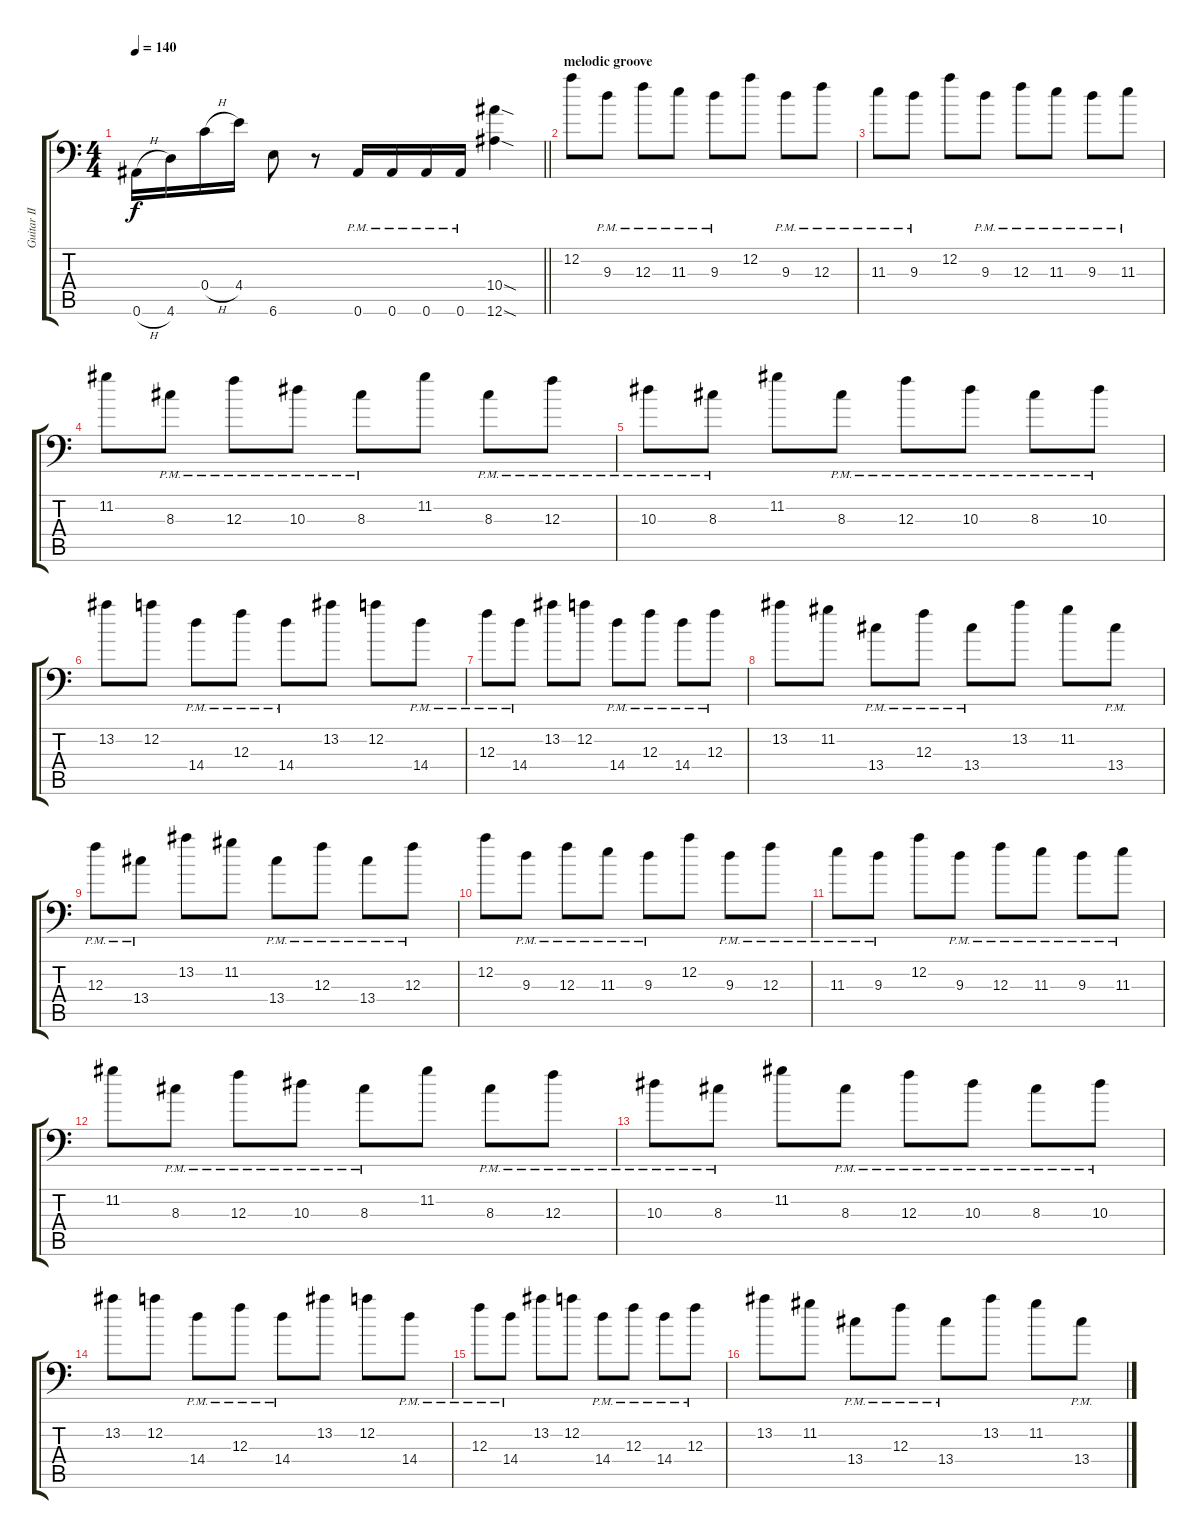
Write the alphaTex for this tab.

\track ("Guitar II (Jake)" "Guitar II ") {instrument overdrivenguitar}
\staff {score tabs}
\tuning (D4 A3 F3 C3 G2 Bb1) {hide}
\ts (4 4)
\tempo 140
\clef f4
\barLineRight lightlight
\ks c
0.6{h}.16{dy f} 4.6.16 0.4{h}.16 4.4.16 6.6.8 r.8 0.6{pm}.16 0.6{pm}.16 0.6{pm}.16 0.6{pm}.16 (10.4{sod} 12.6{sod}).4 |
\section ("" "melodic groove")
12.2.8 9.3{pm}.8 12.3{pm}.8 11.3{pm}.8 9.3{pm}.8 12.2.8 9.3{pm}.8 12.3{pm}.8 |
11.3{pm}.8 9.3{pm}.8 12.2.8 9.3{pm}.8 12.3{pm}.8 11.3{pm}.8 9.3{pm}.8 11.3{pm}.8 |
11.2.8 8.3{pm}.8 12.3{pm}.8 10.3{pm}.8 8.3{pm}.8 11.2.8 8.3{pm}.8 12.3{pm}.8 |
10.3{pm}.8 8.3{pm}.8 11.2.8 8.3{pm}.8 12.3{pm}.8 10.3{pm}.8 8.3{pm}.8 10.3{pm}.8 |
13.2.8 12.2.8 14.4{pm}.8 12.3{pm}.8 14.4{pm}.8 13.2.8 12.2.8 14.4{pm}.8 |
12.3{pm}.8 14.4{pm}.8 13.2.8 12.2.8 14.4{pm}.8 12.3{pm}.8 14.4{pm}.8 12.3{pm}.8 |
13.2.8 11.2.8 13.4{pm}.8 12.3{pm}.8 13.4{pm}.8 13.2.8 11.2.8 13.4{pm}.8 |
12.3{pm}.8 13.4{pm}.8 13.2.8 11.2.8 13.4{pm}.8 12.3{pm}.8 13.4{pm}.8 12.3{pm}.8 |
12.2.8 9.3{pm}.8 12.3{pm}.8 11.3{pm}.8 9.3{pm}.8 12.2.8 9.3{pm}.8 12.3{pm}.8 |
11.3{pm}.8 9.3{pm}.8 12.2.8 9.3{pm}.8 12.3{pm}.8 11.3{pm}.8 9.3{pm}.8 11.3{pm}.8 |
11.2.8 8.3{pm}.8 12.3{pm}.8 10.3{pm}.8 8.3{pm}.8 11.2.8 8.3{pm}.8 12.3{pm}.8 |
10.3{pm}.8 8.3{pm}.8 11.2.8 8.3{pm}.8 12.3{pm}.8 10.3{pm}.8 8.3{pm}.8 10.3{pm}.8 |
13.2.8 12.2.8 14.4{pm}.8 12.3{pm}.8 14.4{pm}.8 13.2.8 12.2.8 14.4{pm}.8 |
12.3{pm}.8 14.4{pm}.8 13.2.8 12.2.8 14.4{pm}.8 12.3{pm}.8 14.4{pm}.8 12.3{pm}.8 |
13.2.8 11.2.8 13.4{pm}.8 12.3{pm}.8 13.4{pm}.8 13.2.8 11.2.8 13.4{pm}.8
